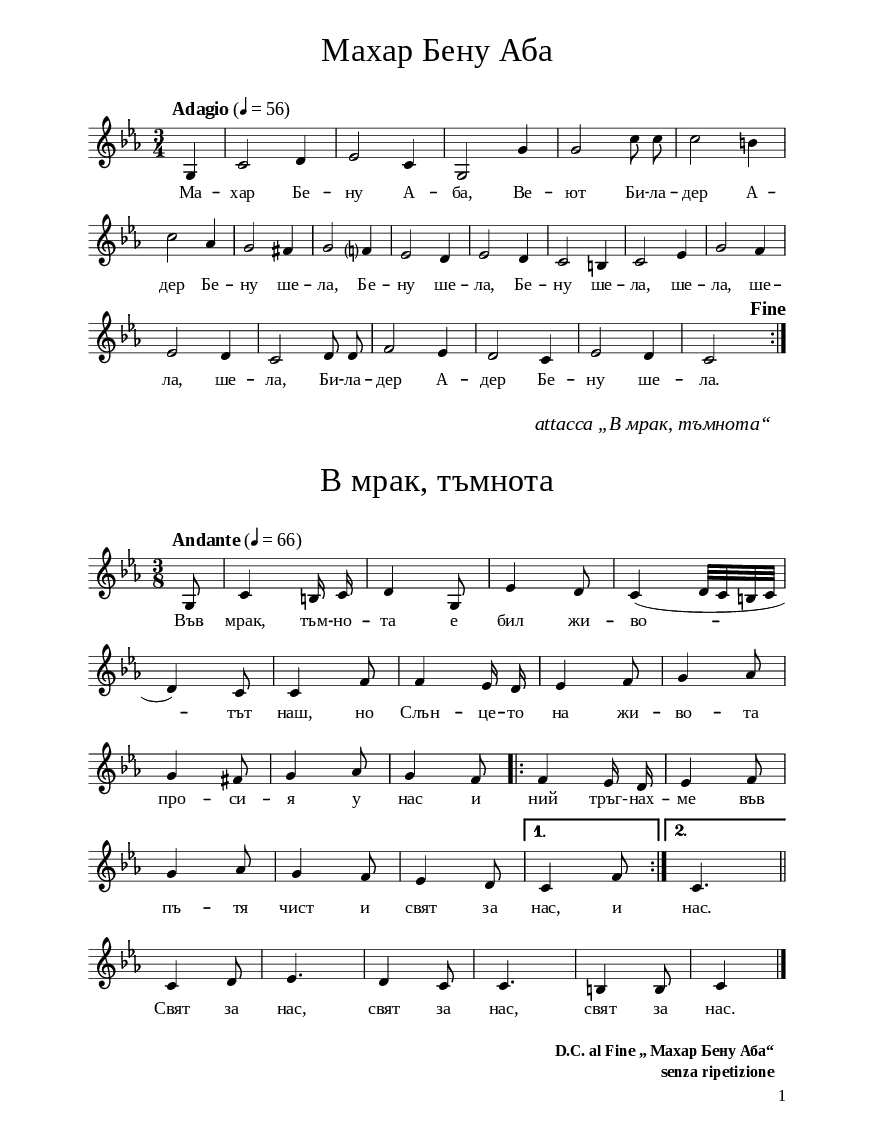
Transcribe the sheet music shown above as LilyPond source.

\version "2.24.2"

% include paper part and global functions
\include "include/globals.ily"

\bookpart {
  \label #'ref080
  \tocItem \markup "Махар Бену Аба"
  \paper {
    print-all-headers = ##t
    print-page-number = ##t
    print-first-page-number = ##t

    % put page numbers on the bottom
    oddHeaderMarkup = \markup ""
    evenHeaderMarkup = \markup ""
    oddFooterMarkup = \markup
    \fill-line {
      ""
      \if \should-print-page-number \fromproperty #'page:page-number-string
    }
    evenFooterMarkup = \markup
    \fill-line {
      \if \should-print-page-number \fromproperty #'page:page-number-string
      ""
    }

    left-margin = 1.5\cm
    right-margin = 1.5\cm
    top-margin = 1.6\cm
    bottom-margin = 1.2\cm
    ragged-bottom = ##t % do not spread the staves to fill the whole vertical space

    % change distance between staves
    system-system-spacing =
    #'((basic-distance . 9.5)
       (minimum-distance . 6)
       (padding . 1)
       (stretchability . 12))
  }
  \score {
    \include "include/score-layout.ily"

    \new Voice \relative c' {
      \clef treble
      \key c \minor
      \time 3/4
      \tempoFunc "Adagio" 4 "56"

      \autoBeamOff

      \partial 4

      \repeat volta 2 {
        g4 | c2 d4 | es2 c 4 |  g2 g'4 | g2 c8 c8 | c2 b4 |\break  c2 as4 |


        g2 fis4 |g2 f?4 | es2 d4 |  es2 d4 | c2 b4 | c2 es4 | g2 f4 | \break

        es2 d4 | c2 d8 d | f2 es4 | d2 c4 | es2 d4 | \tempo "          Fine" c2
      }

    }

    \addlyrics {
      Ма -- хар Бе -- ну А -- ба, Ве -- ют
      Би -- ла -- дер А -- дер Бе -- ну ше -- ла,
      Бе -- ну ше -- ла, Бе -- ну ше -- ла,
      ше -- ла, ше -- ла, ше -- ла,
      Би -- ла -- дер А -- дер Бе -- ну ше -- ла.
    }

    \header {
      title = \titleFunc "Махар Бену Аба" "Mahar Benu Aba"
    }

    \midi{}

  } % score

  \markup \huge \italic \dc-one-nobold "attacca „В мрак, тъмнота“"

  \label #'ref080_1
  \tocItem \markup "В мрак, тъмнота"


  \score {
    \include "include/score-layout.ily"
    \new Voice \absolute {
      \clef treble
      \key c \minor
      \time 3/8
      \tempoFunc "Andante" 4 "66"

      \partial 8

      g8  | c'4 \autoBeamOff b16 c' | \autoBeamOn d'4 g8 | es'4 d'8 |  c'4 ( d'32 c' b c'  | \break

      d'4 ) c'8 | c'4 f'8 |  \autoBeamOff f'4 es'16 d' | es'4 f'8 | g'4 as'8 |\break

      g'4 fis'8 | g'4 as'8 | g'4 f'8 |   \repeat volta 2 {
        f'4 es'16 d' |  es'4 f'8 | \break

        g'4 as'8 | g'4 f'8 | es'4 d'8
      }  \alternative { { c'4 f'8 } {  c'4. } } \bar "||"  \break  |

      c'4 d'8 |  es'4. |  d'4 c'8 | c'4. | b4 b8 | c'4  \bar "|."
    }

    \addlyrics {
      Във мрак, тъм
      -- но -- та е бил жи -- во -- тът наш, но Слън
      -- це -- то на жи -- во -- та про -- си -- я у
      нас и ний "тръг-" -- нах -- ме във пъ -- тя чист
      и свят за нас, и нас. Свят за нас, свят за
      нас, свят за нас.
    }

    \header {
      title = \titleFunc "В мрак, тъмнота" "V mrak, tămnota"
    }

    \midi{}

  }

  \markup \dc-two "D.C. al Fine „ Махар Бену Аба“" "senza ripetizione"


} % bookpart
